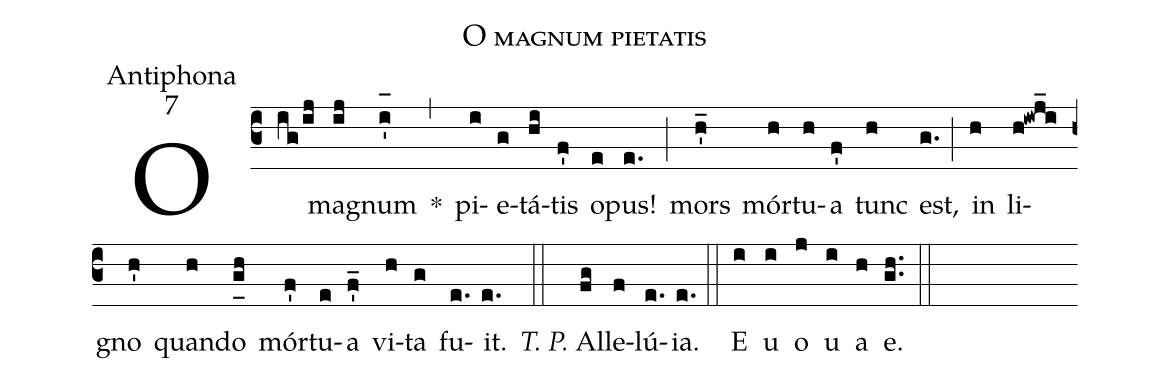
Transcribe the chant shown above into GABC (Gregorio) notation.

name:O magnum pietatis;
office-part:Antiphona;
mode:7;
%%
(c3) O(ig/ij) ma(ij)gnum(i'_[oh:h]) *(,) pi(i)e(g)tá(hi)tis(f') o(e)pus!(e.) (;) mors(h'_) mór(h)tu(h)a(f') tunc(h) est,(g.) (;) in(h) li(h!iwj_i)gno(h') quan(h)do(g_[uh:l]h) mór(f')tu(e)a(f'_) vi(h)ta(g) fu(e.)it.(e.) (::)
<i>T. P.</i> Al(fg)le(f)lú(e.){ia}.(e.) (::) <eu>E(i) u(i) o(j) u(i) a(h) e.</eu>(gh..) (::)
